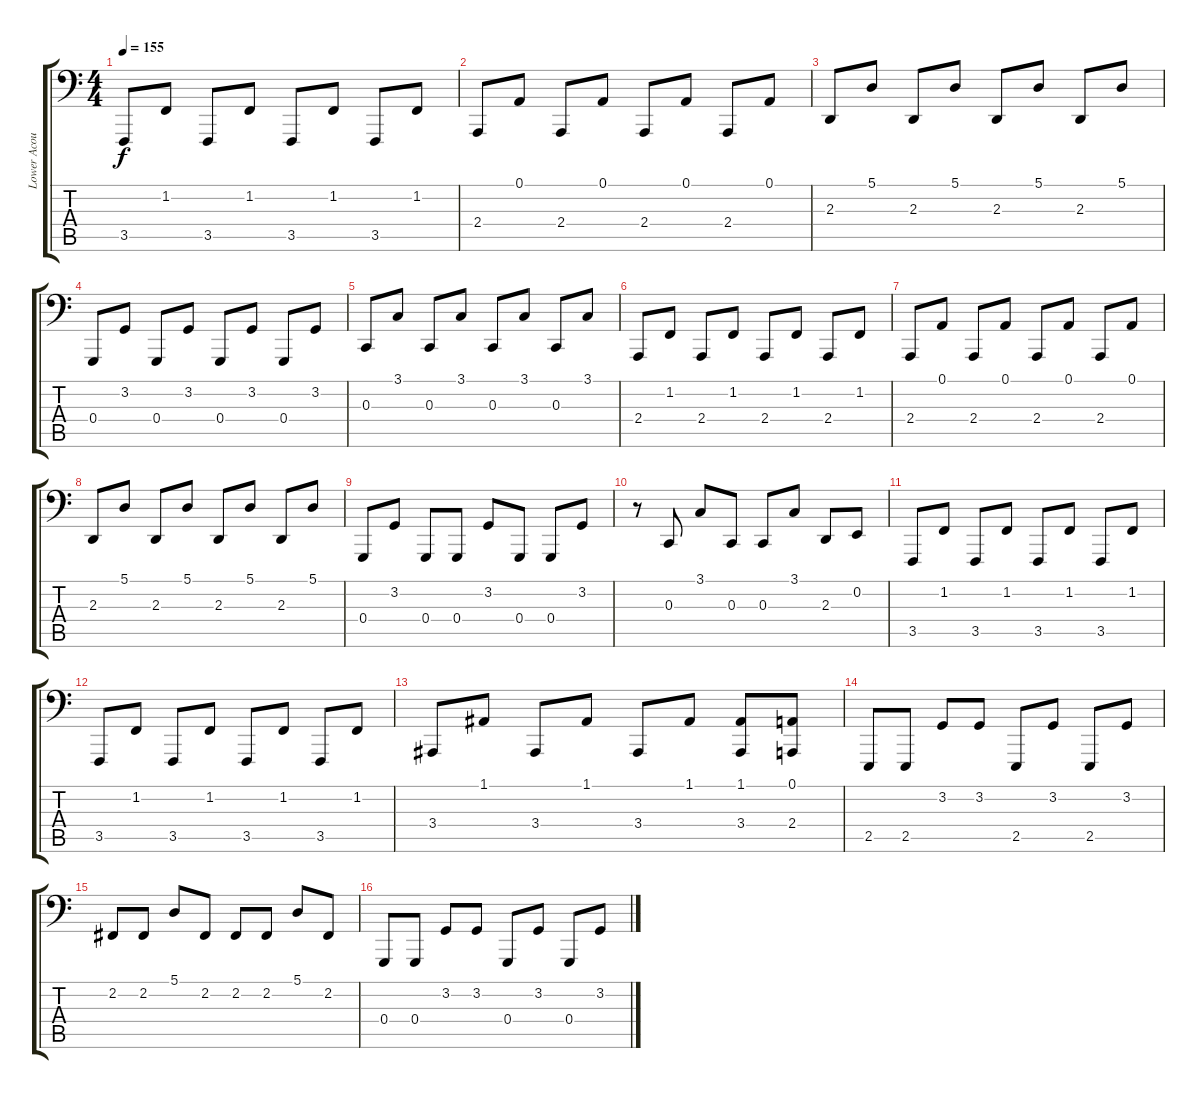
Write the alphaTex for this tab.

\track ("Lower Acoustic Piano" "Lower Acou") {instrument brightacousticpiano}
\staff {score tabs}
\tuning (A2 E2 C2 G1 D1 A0) {hide}
\ts (4 4)
\tempo 155
\clef f4
\ks c
3.5.8{dy f} 1.2.8 3.5.8 1.2.8 3.5.8 1.2.8 3.5.8 1.2.8 |
2.4.8 0.1.8 2.4.8 0.1.8 2.4.8 0.1.8 2.4.8 0.1.8 |
2.3.8 5.1.8 2.3.8 5.1.8 2.3.8 5.1.8 2.3.8 5.1.8 |
0.4.8 3.2.8 0.4.8 3.2.8 0.4.8 3.2.8 0.4.8 3.2.8 |
0.3.8 3.1.8 0.3.8 3.1.8 0.3.8 3.1.8 0.3.8 3.1.8 |
2.4.8 1.2.8 2.4.8 1.2.8 2.4.8 1.2.8 2.4.8 1.2.8 |
2.4.8 0.1.8 2.4.8 0.1.8 2.4.8 0.1.8 2.4.8 0.1.8 |
2.3.8 5.1.8 2.3.8 5.1.8 2.3.8 5.1.8 2.3.8 5.1.8 |
0.4.8 3.2.8 0.4.8 0.4.8 3.2.8 0.4.8 0.4.8 3.2.8 |
r.8 0.3.8 3.1.8 0.3.8 0.3.8 3.1.8 2.3.8 0.2.8 |
3.5.8 1.2.8 3.5.8 1.2.8 3.5.8 1.2.8 3.5.8 1.2.8 |
3.5.8 1.2.8 3.5.8 1.2.8 3.5.8 1.2.8 3.5.8 1.2.8 |
3.4.8 1.1.8 3.4.8 1.1.8 3.4.8 1.1.8 (1.1 3.4).8 (0.1 2.4).8 |
2.5.8 2.5.8 3.2.8 3.2.8 2.5.8 3.2.8 2.5.8 3.2.8 |
2.2.8 2.2.8 5.1.8 2.2.8 2.2.8 2.2.8 5.1.8 2.2.8 |
0.4.8 0.4.8 3.2.8 3.2.8 0.4.8 3.2.8 0.4.8 3.2.8
